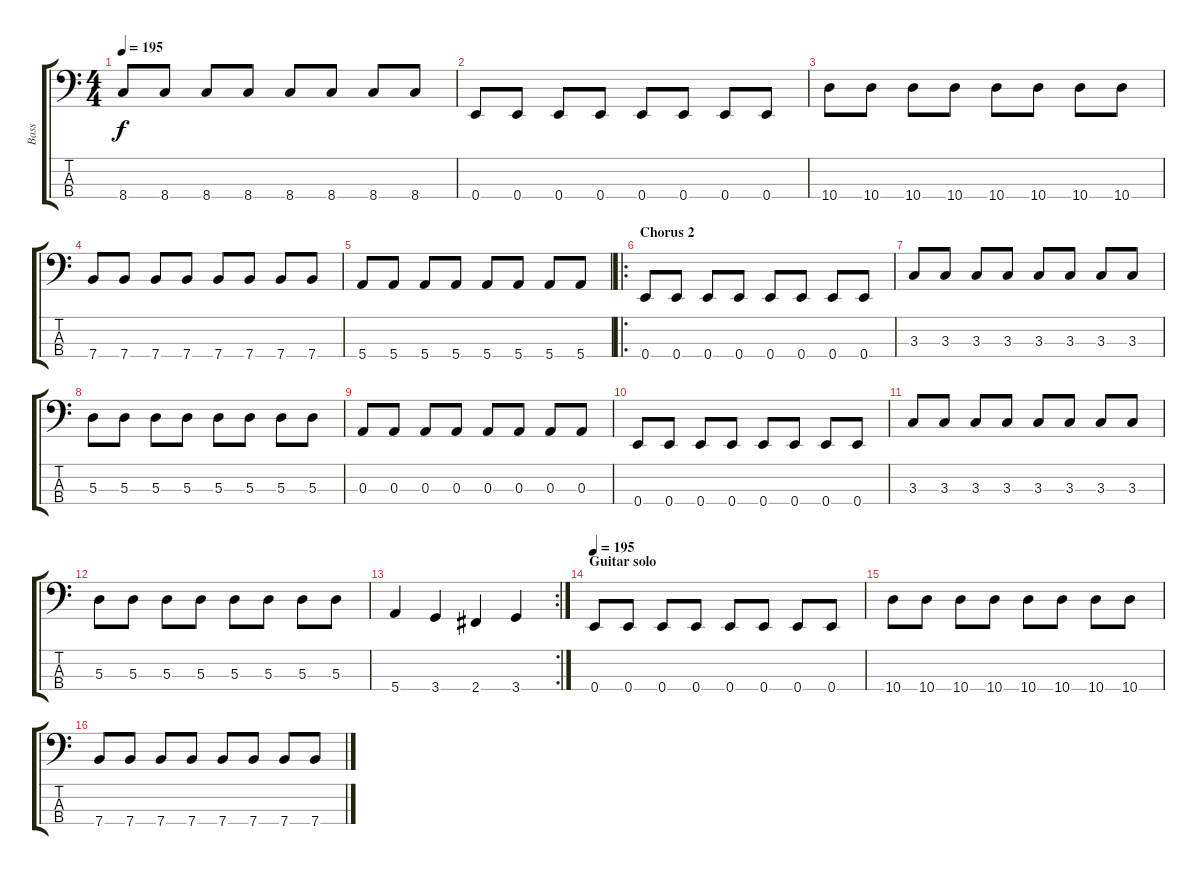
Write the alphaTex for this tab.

\track ("Bass" "Bass") {instrument electricbasspick}
\staff {score tabs}
\tuning (G2 D2 A1 E1) {hide}
\ts (4 4)
\tempo 195
\clef f4
\ks c
8.4.8{dy f} 8.4.8 8.4.8 8.4.8 8.4.8 8.4.8 8.4.8 8.4.8 |
0.4.8 0.4.8 0.4.8 0.4.8 0.4.8 0.4.8 0.4.8 0.4.8 |
10.4.8 10.4.8 10.4.8 10.4.8 10.4.8 10.4.8 10.4.8 10.4.8 |
7.4.8 7.4.8 7.4.8 7.4.8 7.4.8 7.4.8 7.4.8 7.4.8 |
5.4.8 5.4.8 5.4.8 5.4.8 5.4.8 5.4.8 5.4.8 5.4.8 |
\ro
\section ("" "Chorus 2")
0.4.8 0.4.8 0.4.8 0.4.8 0.4.8 0.4.8 0.4.8 0.4.8 |
3.3.8 3.3.8 3.3.8 3.3.8 3.3.8 3.3.8 3.3.8 3.3.8 |
5.3.8 5.3.8 5.3.8 5.3.8 5.3.8 5.3.8 5.3.8 5.3.8 |
0.3.8 0.3.8 0.3.8 0.3.8 0.3.8 0.3.8 0.3.8 0.3.8 |
0.4.8 0.4.8 0.4.8 0.4.8 0.4.8 0.4.8 0.4.8 0.4.8 |
3.3.8 3.3.8 3.3.8 3.3.8 3.3.8 3.3.8 3.3.8 3.3.8 |
5.3.8 5.3.8 5.3.8 5.3.8 5.3.8 5.3.8 5.3.8 5.3.8 |
\rc 2
5.4.4 3.4.4 2.4.4 3.4.4 |
\section ("" "Guitar solo")
\tempo 195
0.4.8 0.4.8 0.4.8 0.4.8 0.4.8 0.4.8 0.4.8 0.4.8 |
10.4.8 10.4.8 10.4.8 10.4.8 10.4.8 10.4.8 10.4.8 10.4.8 |
7.4.8 7.4.8 7.4.8 7.4.8 7.4.8 7.4.8 7.4.8 7.4.8
